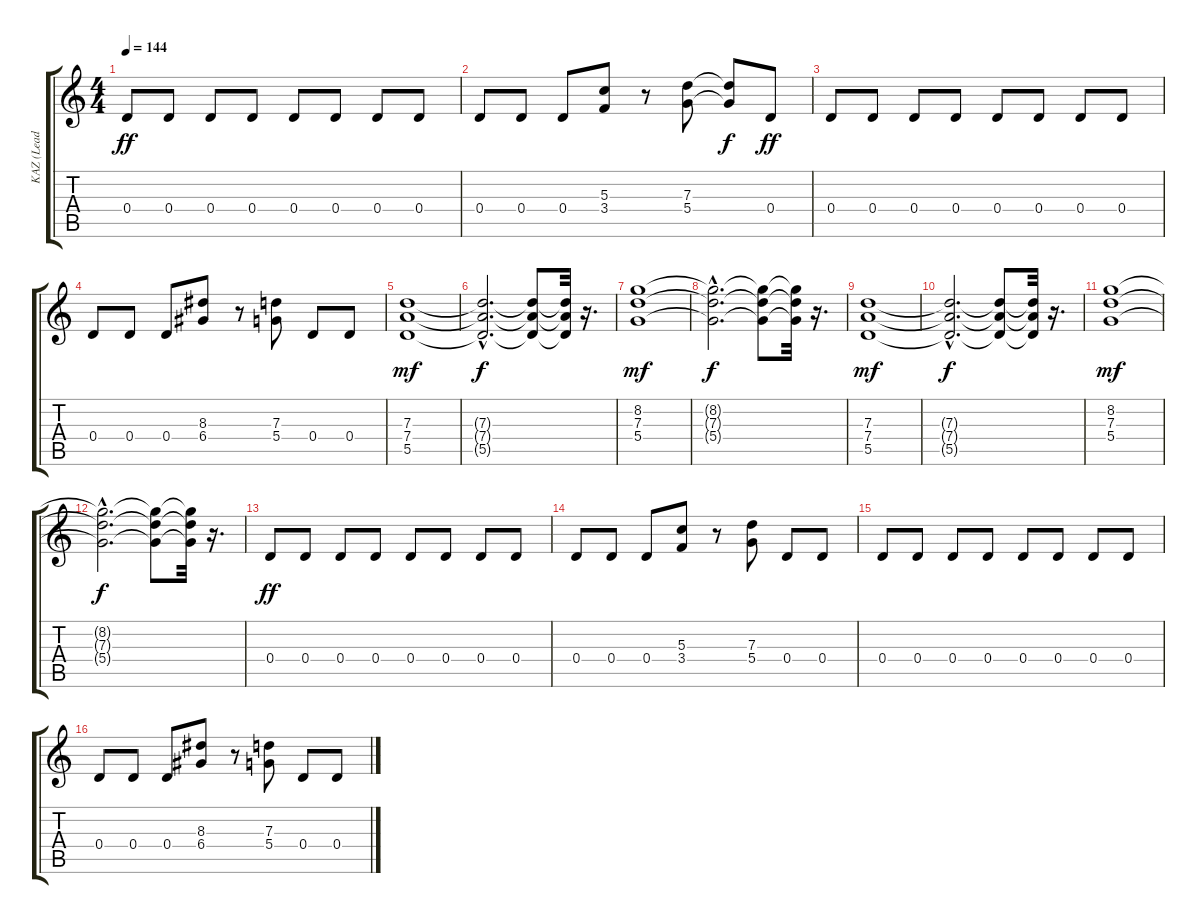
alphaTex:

\track ("KAZ (Lead Guitars)" "KAZ (Lead ") {instrument distortionguitar}
\staff {score tabs}
\tuning (E4 B3 G3 D3 A2 E2) {hide}
\ts (4 4)
\tempo 144
\clef g2
\ks c
0.4.8{dy ff} 0.4.8 0.4.8 0.4.8 0.4.8 0.4.8 0.4.8 0.4.8 |
0.4.8 0.4.8 0.4.8 (5.3 3.4).8 r.8 (7.3 5.4).8 (7.3{t} 5.4{t}).8{dy f} 0.4.8{dy ff} |
0.4.8 0.4.8 0.4.8 0.4.8 0.4.8 0.4.8 0.4.8 0.4.8 |
0.4.8 0.4.8 0.4.8 (8.3 6.4).8 r.8 (7.3 5.4).8 0.4.8 0.4.8 |
(7.3 7.4 5.5).1{dy mf} |
(7.3{hac t} 7.4{hac t} 5.5{hac t}).2{d dy f} (7.3{t} 7.4{t} 5.5{t}).8 (7.3{t} 7.4{t} 5.5{t}).32 r.16{d} |
(8.2 7.3 5.4).1{dy mf} |
(8.2{hac t} 7.3{hac t} 5.4{hac t}).2{d dy f} (8.2{t} 7.3{t} 5.4{t}).8 (8.2{t} 7.3{t} 5.4{t}).32 r.16{d} |
(7.3 7.4 5.5).1{dy mf} |
(7.3{hac t} 7.4{hac t} 5.5{hac t}).2{d dy f} (7.3{t} 7.4{t} 5.5{t}).8 (7.3{t} 7.4{t} 5.5{t}).32 r.16{d} |
(8.2 7.3 5.4).1{dy mf} |
(8.2{hac t} 7.3{hac t} 5.4{hac t}).2{d dy f} (8.2{t} 7.3{t} 5.4{t}).8 (8.2{t} 7.3{t} 5.4{t}).32 r.16{d} |
0.4.8{dy ff} 0.4.8 0.4.8 0.4.8 0.4.8 0.4.8 0.4.8 0.4.8 |
0.4.8 0.4.8 0.4.8 (5.3 3.4).8 r.8 (7.3 5.4).8 0.4.8 0.4.8 |
0.4.8 0.4.8 0.4.8 0.4.8 0.4.8 0.4.8 0.4.8 0.4.8 |
0.4.8 0.4.8 0.4.8 (8.3 6.4).8 r.8 (7.3 5.4).8 0.4.8 0.4.8
